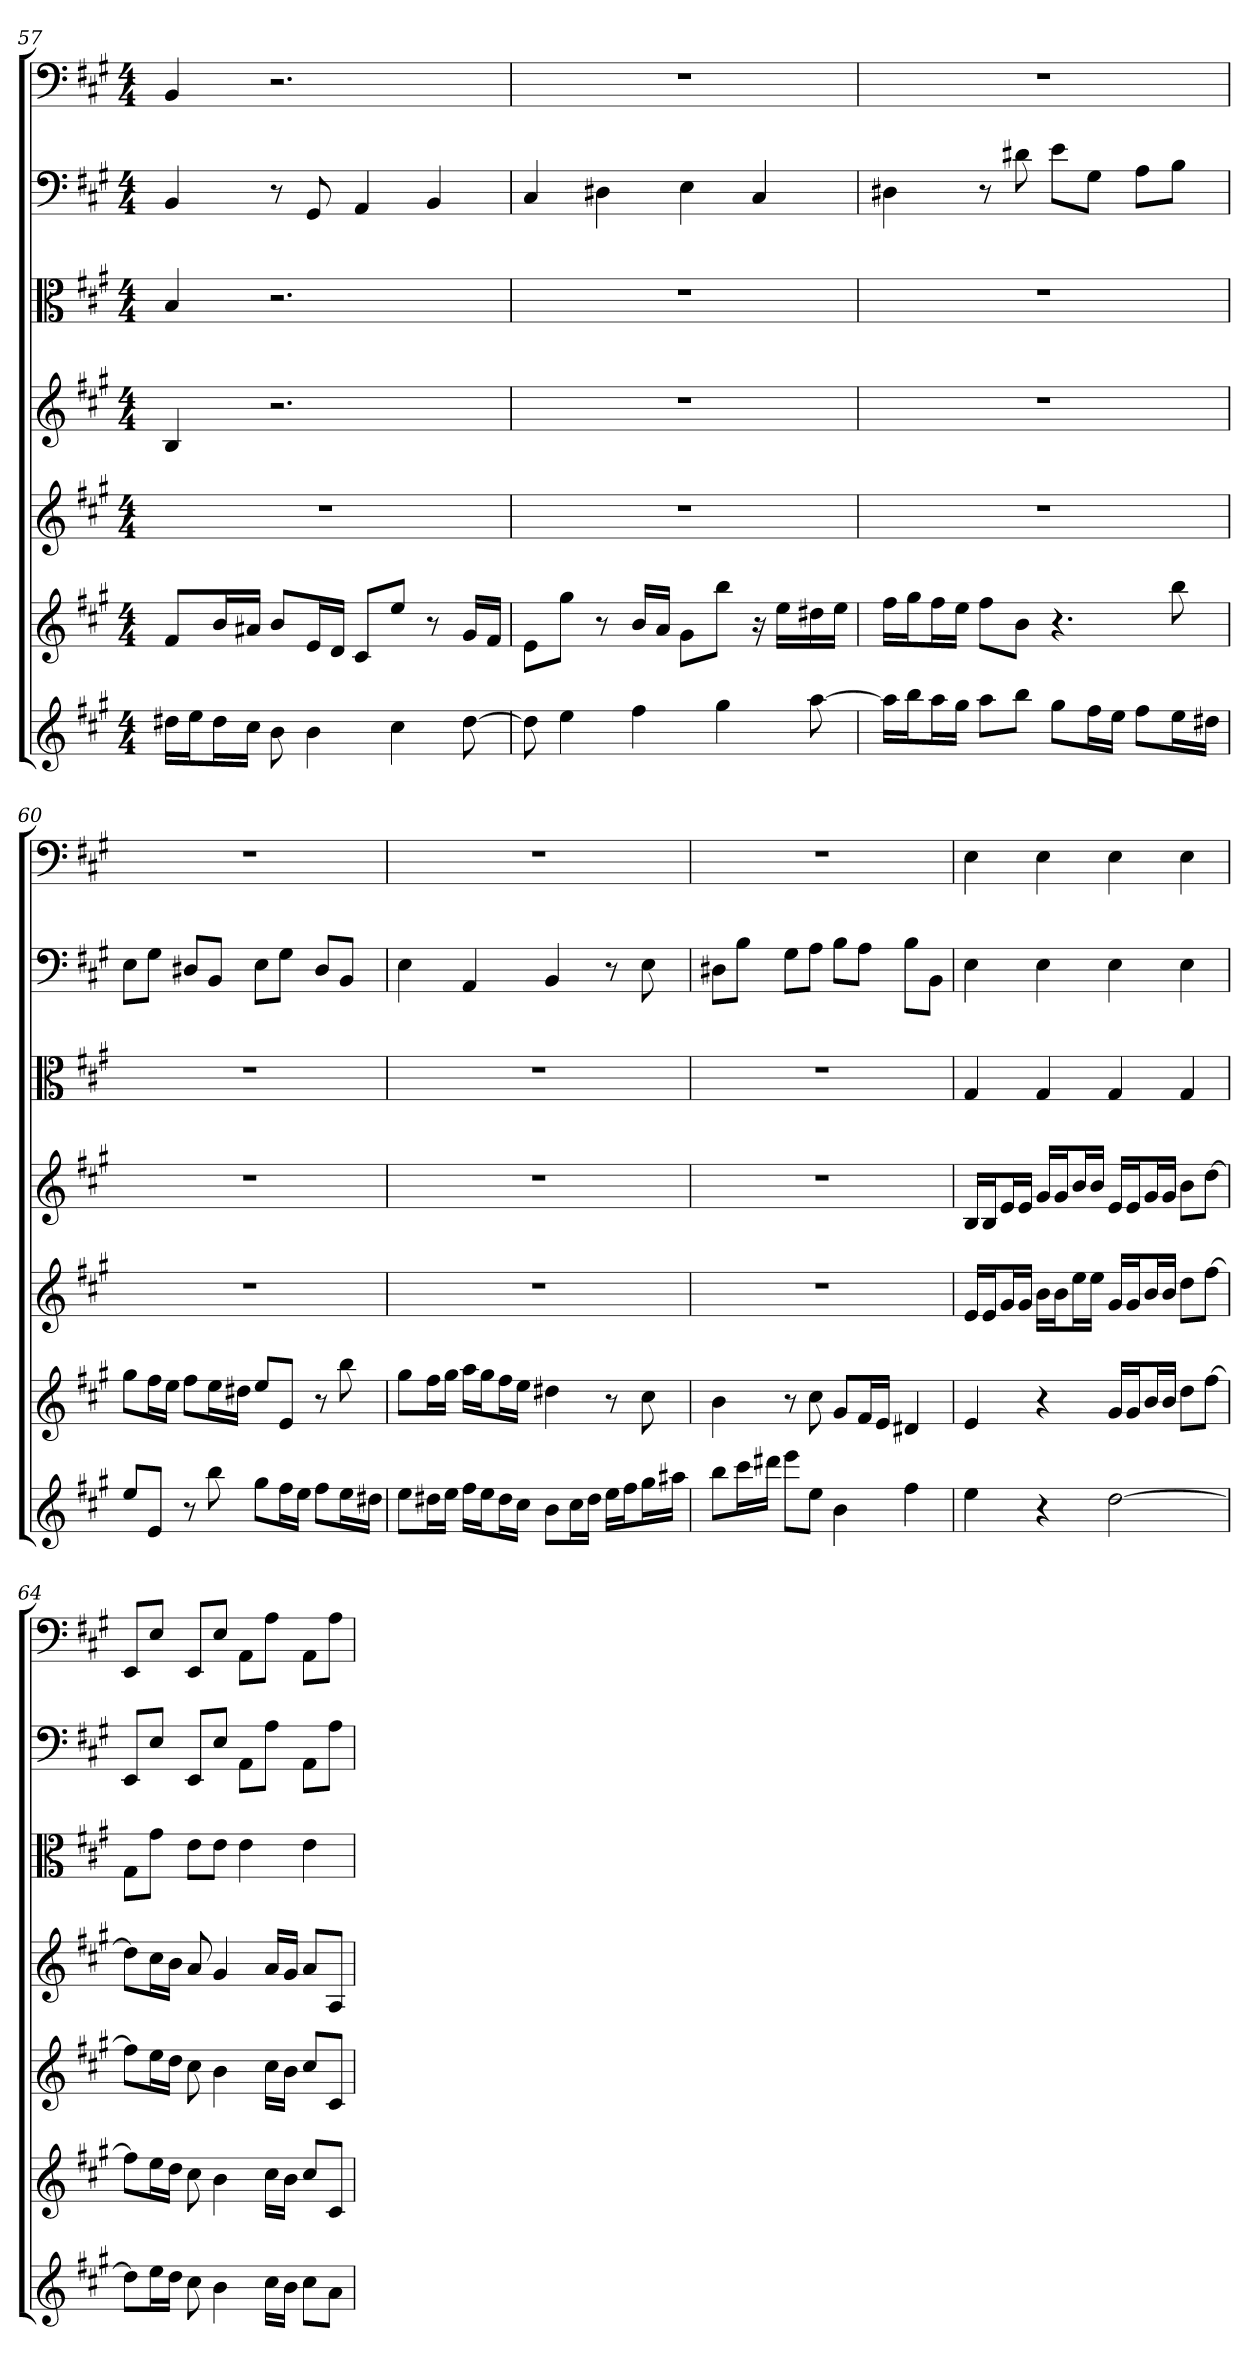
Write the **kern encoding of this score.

**kern	**kern	**kern	**kern	**kern	**kern	**kern
*part7	*part6	*part5	*part4	*part3	*part2	*part1
*staff7	*staff6	*staff5	*staff4	*staff3	*staff2	*staff1
*	*	*	*	*clefC3	*	*
*k[f#c#g#]	*k[f#c#g#]	*k[f#c#g#]	*k[f#c#g#]	*k[f#c#g#]	*k[f#c#g#]	*k[f#c#g#]
*A:	*A:	*A:	*A:	*A:	*A:	*A:
*M4/4	*M4/4	*M4/4	*M4/4	*M4/4	*M4/4	*M4/4
=57	=57	=57	=57	=57	=57	=57
16dd#XLL	8f#L	1r	4B	4B	4BB	4BB
16eeJ	.	.	.	.	.	.
16dd#L	16bL	.	.	.	.	.
16cc#JJ	16a#XJJ	.	.	.	.	.
8b	8bL	.	2.r	2.r	8r	2.r
4b	16eL	.	.	.	8GG#	.
.	16dJJ	.	.	.	.	.
.	8c#L	.	.	.	4AA	.
4cc#	8eeJ	.	.	.	.	.
.	8r	.	.	.	4BB	.
[8dd#	16g#LL	.	.	.	.	.
.	16f#JJ	.	.	.	.	.
=58	=58	=58	=58	=58	=58	=58
8dd#]	8eL	1r	1r	1r	4C#	1r
4ee	8gg#J	.	.	.	.	.
.	8r	.	.	.	4D#X	.
4ff#	16bLL	.	.	.	.	.
.	16aJJ	.	.	.	.	.
.	8g#L	.	.	.	4E	.
4gg#	8bbJ	.	.	.	.	.
.	16r	.	.	.	4C#	.
.	16eeLL	.	.	.	.	.
[8aa	16dd#X	.	.	.	.	.
.	16eeJJ	.	.	.	.	.
=59	=59	=59	=59	=59	=59	=59
16aaLL]	16ff#LL	1r	1r	1r	4D#X	1r
16bbJ	16gg#J	.	.	.	.	.
16aaL	16ff#L	.	.	.	.	.
16gg#JJ	16eeJJ	.	.	.	.	.
8aaL	8ff#L	.	.	.	8r	.
8bbJ	8bJ	.	.	.	8d#X	.
8gg#L	4.r	.	.	.	8eL	.
16ff#L	.	.	.	.	8G#J	.
16eeJJ	.	.	.	.	.	.
8ff#L	.	.	.	.	8AL	.
16eeL	8bb	.	.	.	8BJ	.
16dd#XJJ	.	.	.	.	.	.
=60	=60	=60	=60	=60	=60	=60
8eeL	8gg#L	1r	1r	1r	8EL	1r
8eJ	16ff#L	.	.	.	8G#J	.
.	16eeJJ	.	.	.	.	.
8r	8ff#L	.	.	.	8D#XL	.
8bb	16eeL	.	.	.	8BBJ	.
.	16dd#XJJ	.	.	.	.	.
8gg#L	8eeL	.	.	.	8EL	.
16ff#L	8eJ	.	.	.	8G#J	.
16eeJJ	.	.	.	.	.	.
8ff#L	8r	.	.	.	8D#L	.
16eeL	8bb	.	.	.	8BBJ	.
16dd#XJJ	.	.	.	.	.	.
=61	=61	=61	=61	=61	=61	=61
8eeL	8gg#L	1r	1r	1r	4E	1r
16dd#XL	16ff#L	.	.	.	.	.
16eeJJ	16gg#JJ	.	.	.	.	.
16ff#LL	16aaLL	.	.	.	4AA	.
16eeJ	16gg#J	.	.	.	.	.
16dd#L	16ff#L	.	.	.	.	.
16cc#JJ	16eeJJ	.	.	.	.	.
8bL	4dd#X	.	.	.	4BB	.
16cc#L	.	.	.	.	.	.
16dd#JJ	.	.	.	.	.	.
16eeLL	8r	.	.	.	8r	.
16ff#J	.	.	.	.	.	.
16gg#L	8cc#	.	.	.	8E	.
16aa#XJJ	.	.	.	.	.	.
=62	=62	=62	=62	=62	=62	=62
8bbL	4b	1r	1r	1r	8D#XL	1r
16ccc#L	.	.	.	.	8BJ	.
16ddd#XJJ	.	.	.	.	.	.
8eeeL	8r	.	.	.	8G#L	.
8eeJ	8cc#	.	.	.	8AJ	.
4b	8g#L	.	.	.	8BL	.
.	16f#L	.	.	.	8AJ	.
.	16eJJ	.	.	.	.	.
4ff#	4d#X	.	.	.	8BL	.
.	.	.	.	.	8BBJ	.
=63	=63	=63	=63	=63	=63	=63
4ee	4e	16eLL	16BLL	4G#	4E	4E
.	.	16eJ	16BJ	.	.	.
.	.	16g#L	16eL	.	.	.
.	.	16g#JJ	16eJJ	.	.	.
4r	4r	16bLL	16g#LL	4G#	4E	4E
.	.	16bJ	16g#J	.	.	.
.	.	16eeL	16bL	.	.	.
.	.	16eeJJ	16bJJ	.	.	.
[2dd	16g#LL	16g#LL	16eLL	4G#	4E	4E
.	16g#J	16g#J	16eJ	.	.	.
.	16bL	16bL	16g#L	.	.	.
.	16bJJ	16bJJ	16g#JJ	.	.	.
.	8ddL	8ddL	8bL	4G#	4E	4E
.	[8ff#J	[8ff#J	[8ddJ	.	.	.
=64	=64	=64	=64	=64	=64	=64
8ddL]	8ff#L]	8ff#L]	8ddL]	8G#\L	8EEL	8EEL
16eeL	16eeL	16eeL	16cc#L	8g#\J	8EJ	8EJ
16ddJJ	16ddJJ	16ddJJ	16bJJ	.	.	.
8cc#	8cc#	8cc#	8a	8e\L	8EEL	8EEL
4b	4b	4b	4g#	8e\J	8EJ	8EJ
.	.	.	.	4e	8AAL	8AAL
16cc#LL	16cc#LL	16cc#LL	16aLL	.	8AJ	8AJ
16bJJ	16bJJ	16bJJ	16g#JJ	.	.	.
8cc#L	8cc#L	8cc#L	8aL	4e	8AAL	8AAL
8aJ	8c#J	8c#J	8AJ	.	8AJ	8AJ
=	=	=	=	=	=	=
*-	*-	*-	*-	*-	*-	*-
